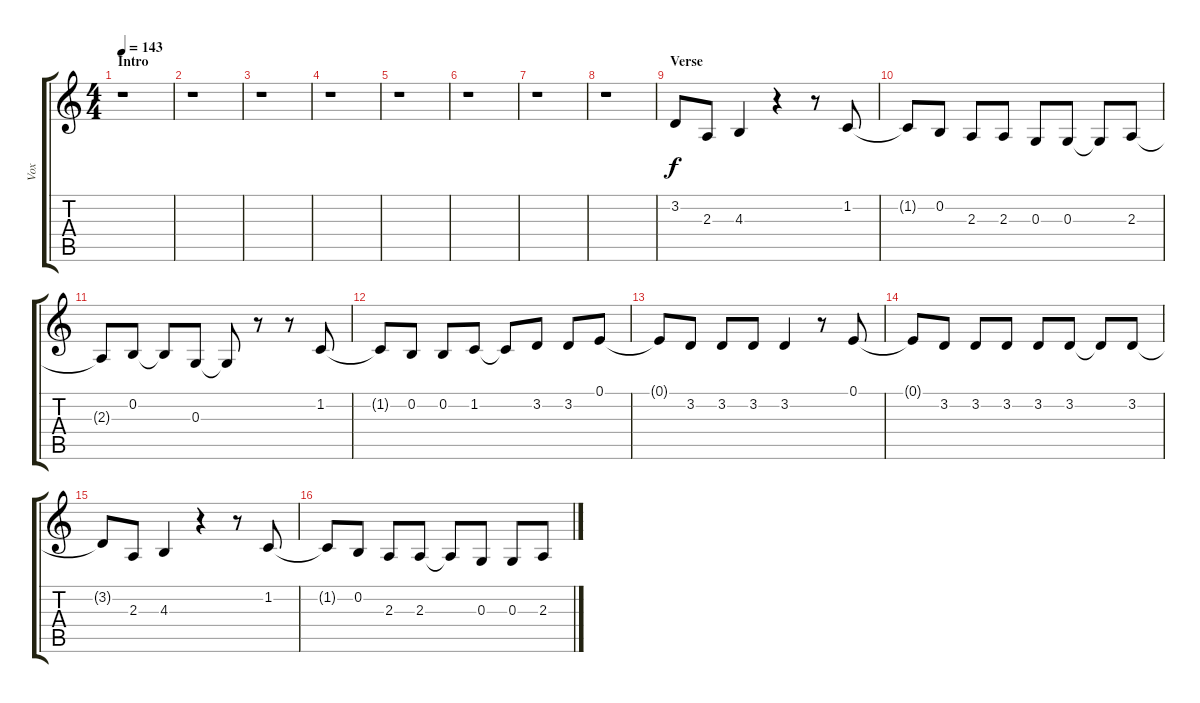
\track ("Vox" "Vox") {instrument bassoon}
\staff {score tabs}
\tuning (E4 B3 G3 D3 A2 E2) {hide}
\ts (4 4)
\section ("" "Intro")
\tempo 143
\clef g2
\ks c
r.1{dy f instrument bassoon} |
r.1 |
r.1 |
r.1 |
r.1 |
r.1 |
r.1 |
r.1 |
\section ("" "Verse")
3.2.8 2.3.8 4.3.4 r.4 r.8 1.2.8 |
1.2{t}.8 0.2.8 2.3.8 2.3.8 0.3.8 0.3.8 0.3{t}.8 2.3.8 |
2.3{t}.8 0.2.8 0.2{t}.8 0.3.8 0.3{t}.8 r.8 r.8 1.2.8 |
1.2{t}.8 0.2.8 0.2.8 1.2.8 1.2{t}.8 3.2.8 3.2.8 0.1.8 |
0.1{t}.8 3.2.8 3.2.8 3.2.8 3.2.4 r.8 0.1.8 |
0.1{t}.8 3.2.8 3.2.8 3.2.8 3.2.8 3.2.8 3.2{t}.8 3.2.8 |
3.2{t}.8 2.3.8 4.3.4 r.4 r.8 1.2.8 |
1.2{t}.8 0.2.8 2.3.8 2.3.8 2.3{t}.8 0.3.8 0.3.8 2.3.8
